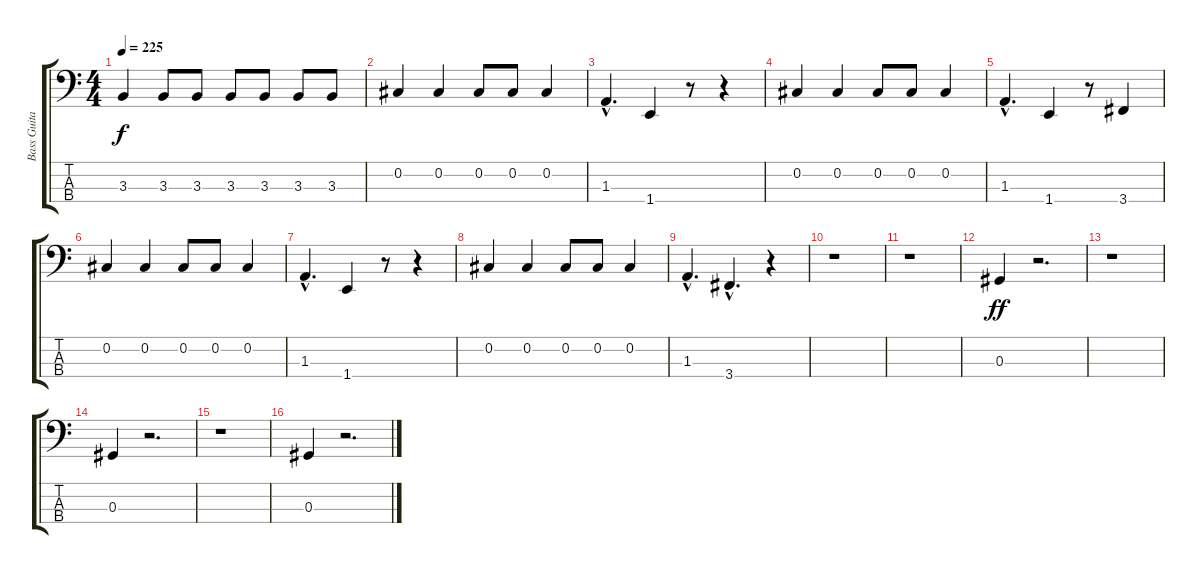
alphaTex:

\track ("Bass Guitar" "Bass Guita") {instrument electricbasspick}
\staff {score tabs}
\tuning (Gb2 Db2 Ab1 Eb1) {hide}
\ts (4 4)
\tempo 225
\clef f4
\ks c
3.3.4{dy f} 3.3.8 3.3.8 3.3.8 3.3.8 3.3.8 3.3.8 |
0.2.4 0.2.4 0.2.8 0.2.8 0.2.4 |
1.3{hac}.4{d} 1.4.4 r.8 r.4 |
0.2.4 0.2.4 0.2.8 0.2.8 0.2.4 |
1.3{hac}.4{d} 1.4.4 r.8 3.4.4 |
0.2.4 0.2.4 0.2.8 0.2.8 0.2.4 |
1.3{hac}.4{d} 1.4.4 r.8 r.4 |
0.2.4 0.2.4 0.2.8 0.2.8 0.2.4 |
1.3{hac}.4{d} 3.4{hac}.4{d} r.4 |
r.1 |
r.1 |
0.3.4{dy ff} r.2{d} |
r.1 |
0.3.4 r.2{d} |
r.1 |
0.3.4 r.2{d}
